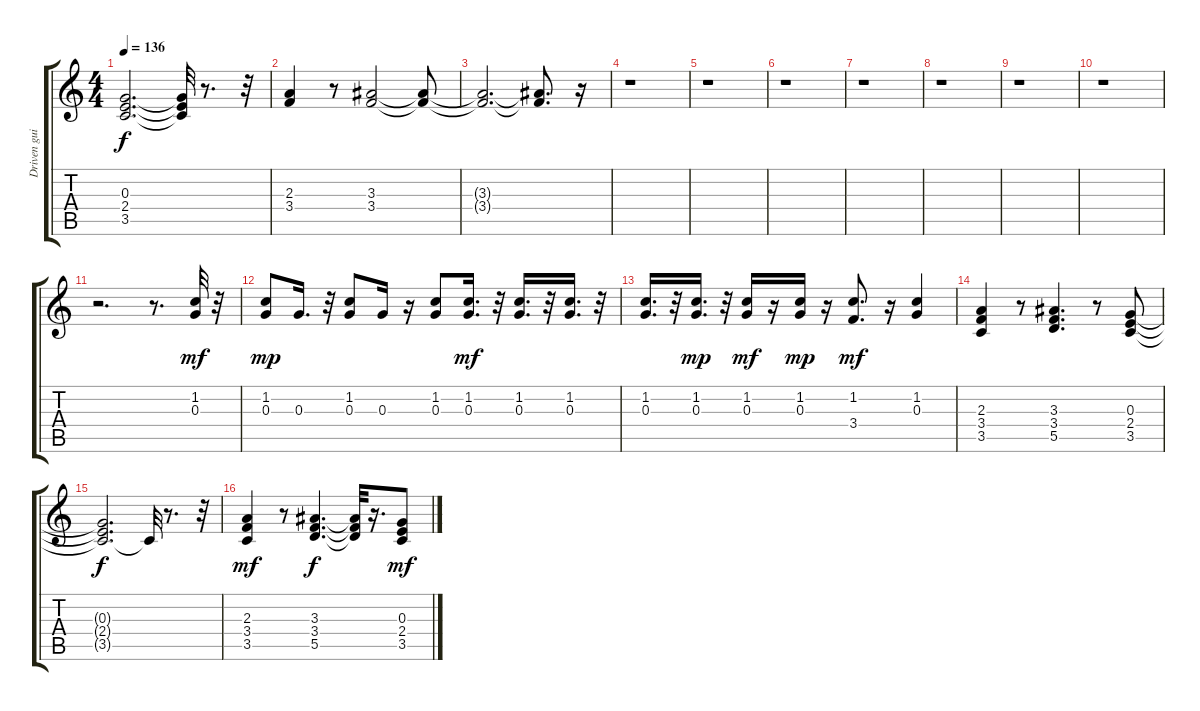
\track ("Driven guitar" "Driven gui") {instrument overdrivenguitar}
\staff {score tabs}
\tuning (E4 B3 G3 D3 A2 E2) {hide}
\ts (4 4)
\tempo 136
\clef g2
\ks c
(0.3{t} 2.4{t} 3.5{t}).2{d dy f} (0.3{t} 2.4{t} 3.5{t}).32 r.8{d} r.32 |
(2.3 3.4).4 r.8 (3.3 3.4).2 (3.3{t} 3.4{t}).8 |
(3.3{t} 3.4{t}).2{d} (3.3{t} 3.4{t}).8{d} r.16 |
r.1 |
r.1 |
r.1 |
r.1 |
r.1 |
r.1 |
r.1 |
r.2{d} r.8{d} (1.2 0.3).32{dy mf} r.32 |
(1.2 0.3).8{dy mp} 0.3.16{d} r.32 (1.2 0.3).8 0.3.16 r.16 (1.2 0.3).8 (1.2 0.3).16{d dy mf} r.32 (1.2 0.3).16{d} r.32 (1.2 0.3).16{d} r.32 |
(1.2 0.3).16{d} r.32 (1.2 0.3).16{d dy mp} r.32 (1.2 0.3).16{dy mf} r.16 (1.2 0.3).16{dy mp} r.16 (1.2 3.4).8{d dy mf} r.16 (1.2 0.3).4 |
(2.3 3.4 3.5).4 r.8 (3.3 3.4 5.5).4{d} r.8 (0.3 2.4 3.5).8 |
(0.3{t} 2.4{t} 3.5{t}).2{d dy f} 3.5{t}.32 r.8{d} r.32 |
(2.3 3.4 3.5).4{dy mf} r.8 (3.3 3.4 5.5).4{d dy f} (3.3{t} 3.4{t} 5.5{t}).32 r.16{d} (0.3 2.4 3.5).8{dy mf}
